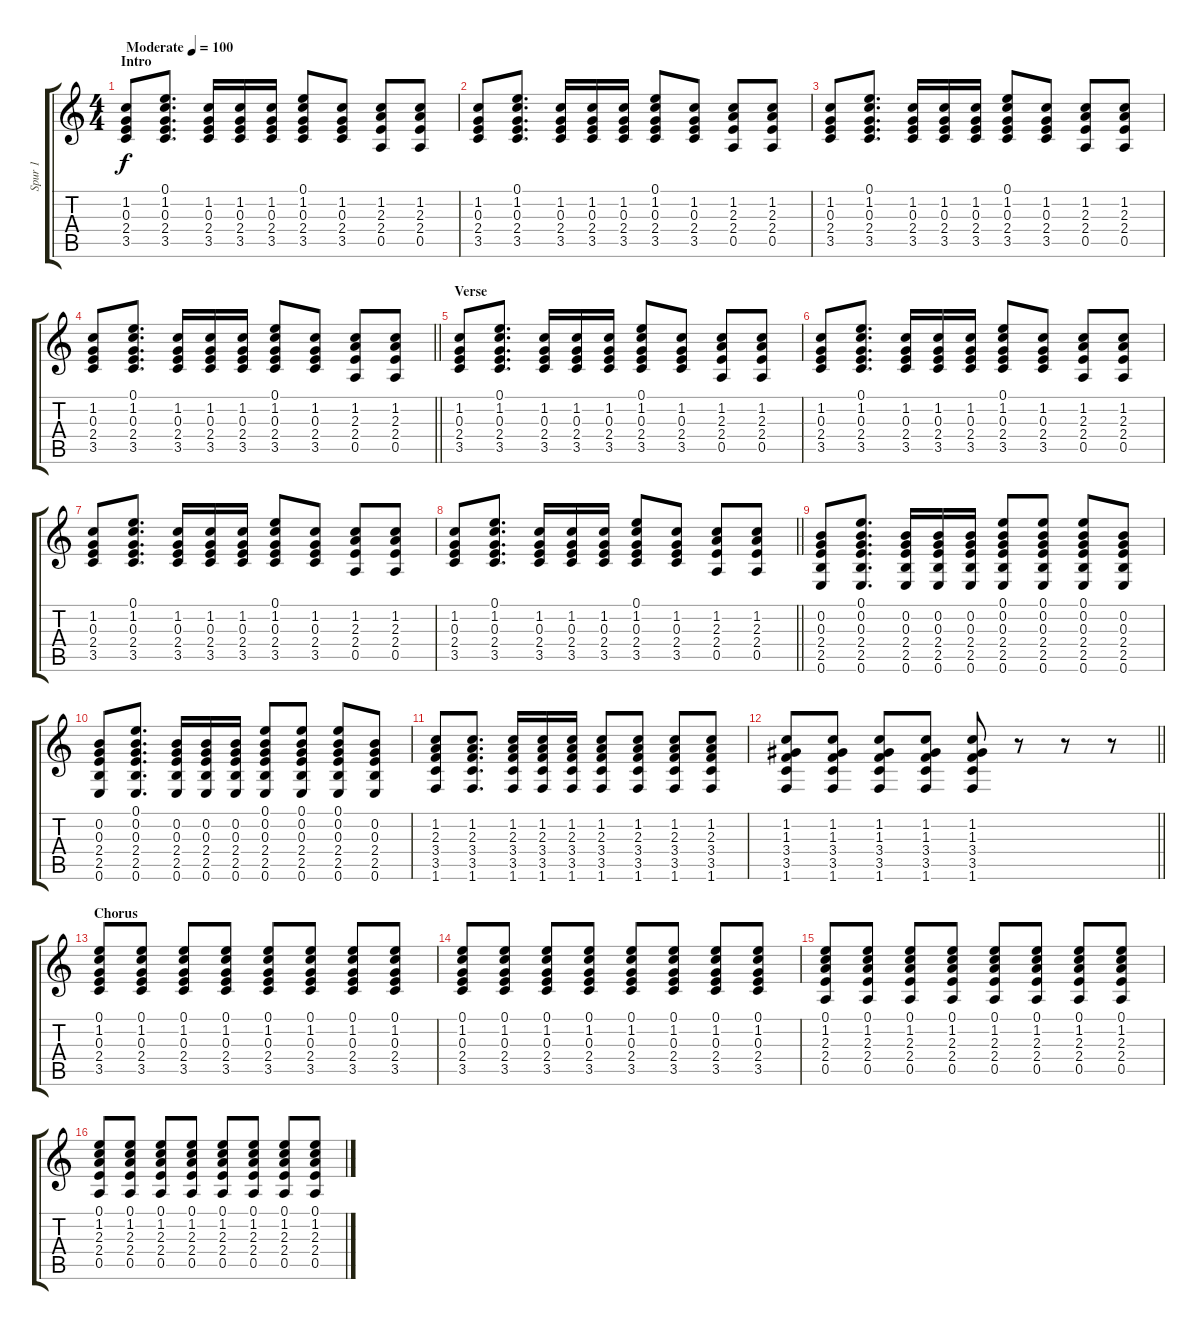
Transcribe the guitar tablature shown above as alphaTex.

\track ("Spur 1" "Spur 1") {instrument acousticguitarsteel}
\staff {score tabs}
\tuning (E4 B3 G3 D3 A2 E2) {hide}
\ts (4 4)
\section ("" "Intro")
\tempo (100 "Moderate")
\clef g2
\ks c
(1.2 0.3 2.4 3.5).8{dy f instrument acousticguitarsteel} (0.1 1.2 0.3 2.4 3.5).8{d} (1.2 0.3 2.4 3.5).16 (1.2 0.3 2.4 3.5).16 (1.2 0.3 2.4 3.5).16 (0.1 1.2 0.3 2.4 3.5).8 (1.2 0.3 2.4 3.5).8 (1.2 2.3 2.4 0.5).8 (1.2 2.3 2.4 0.5).8 |
(1.2 0.3 2.4 3.5).8 (0.1 1.2 0.3 2.4 3.5).8{d} (1.2 0.3 2.4 3.5).16 (1.2 0.3 2.4 3.5).16 (1.2 0.3 2.4 3.5).16 (0.1 1.2 0.3 2.4 3.5).8 (1.2 0.3 2.4 3.5).8 (1.2 2.3 2.4 0.5).8 (1.2 2.3 2.4 0.5).8 |
(1.2 0.3 2.4 3.5).8 (0.1 1.2 0.3 2.4 3.5).8{d} (1.2 0.3 2.4 3.5).16 (1.2 0.3 2.4 3.5).16 (1.2 0.3 2.4 3.5).16 (0.1 1.2 0.3 2.4 3.5).8 (1.2 0.3 2.4 3.5).8 (1.2 2.3 2.4 0.5).8 (1.2 2.3 2.4 0.5).8 |
\barLineRight lightlight
(1.2 0.3 2.4 3.5).8 (0.1 1.2 0.3 2.4 3.5).8{d} (1.2 0.3 2.4 3.5).16 (1.2 0.3 2.4 3.5).16 (1.2 0.3 2.4 3.5).16 (0.1 1.2 0.3 2.4 3.5).8 (1.2 0.3 2.4 3.5).8 (1.2 2.3 2.4 0.5).8 (1.2 2.3 2.4 0.5).8 |
\section ("" "Verse")
(1.2 0.3 2.4 3.5).8 (0.1 1.2 0.3 2.4 3.5).8{d} (1.2 0.3 2.4 3.5).16 (1.2 0.3 2.4 3.5).16 (1.2 0.3 2.4 3.5).16 (0.1 1.2 0.3 2.4 3.5).8 (1.2 0.3 2.4 3.5).8 (1.2 2.3 2.4 0.5).8 (1.2 2.3 2.4 0.5).8 |
(1.2 0.3 2.4 3.5).8 (0.1 1.2 0.3 2.4 3.5).8{d} (1.2 0.3 2.4 3.5).16 (1.2 0.3 2.4 3.5).16 (1.2 0.3 2.4 3.5).16 (0.1 1.2 0.3 2.4 3.5).8 (1.2 0.3 2.4 3.5).8 (1.2 2.3 2.4 0.5).8 (1.2 2.3 2.4 0.5).8 |
(1.2 0.3 2.4 3.5).8 (0.1 1.2 0.3 2.4 3.5).8{d} (1.2 0.3 2.4 3.5).16 (1.2 0.3 2.4 3.5).16 (1.2 0.3 2.4 3.5).16 (0.1 1.2 0.3 2.4 3.5).8 (1.2 0.3 2.4 3.5).8 (1.2 2.3 2.4 0.5).8 (1.2 2.3 2.4 0.5).8 |
\barLineRight lightlight
(1.2 0.3 2.4 3.5).8 (0.1 1.2 0.3 2.4 3.5).8{d} (1.2 0.3 2.4 3.5).16 (1.2 0.3 2.4 3.5).16 (1.2 0.3 2.4 3.5).16 (0.1 1.2 0.3 2.4 3.5).8 (1.2 0.3 2.4 3.5).8 (1.2 2.3 2.4 0.5).8 (1.2 2.3 2.4 0.5).8 |
(0.2 0.3 2.4 2.5 0.6).8 (0.1 0.2 0.3 2.4 2.5 0.6).8{d} (0.2 0.3 2.4 2.5 0.6).16 (0.2 0.3 2.4 2.5 0.6).16 (0.2 0.3 2.4 2.5 0.6).16 (0.1 0.2 0.3 2.4 2.5 0.6).8 (0.1 0.2 0.3 2.4 2.5 0.6).8 (0.1 0.2 0.3 2.4 2.5 0.6).8 (0.2 0.3 2.4 2.5 0.6).8 |
(0.2 0.3 2.4 2.5 0.6).8 (0.1 0.2 0.3 2.4 2.5 0.6).8{d} (0.2 0.3 2.4 2.5 0.6).16 (0.2 0.3 2.4 2.5 0.6).16 (0.2 0.3 2.4 2.5 0.6).16 (0.1 0.2 0.3 2.4 2.5 0.6).8 (0.1 0.2 0.3 2.4 2.5 0.6).8 (0.1 0.2 0.3 2.4 2.5 0.6).8 (0.2 0.3 2.4 2.5 0.6).8 |
(1.2 2.3 3.4 3.5 1.6).8 (1.2 2.3 3.4 3.5 1.6).8{d} (1.2 2.3 3.4 3.5 1.6).16 (1.2 2.3 3.4 3.5 1.6).16 (1.2 2.3 3.4 3.5 1.6).16 (1.2 2.3 3.4 3.5 1.6).8 (1.2 2.3 3.4 3.5 1.6).8 (1.2 2.3 3.4 3.5 1.6).8 (1.2 2.3 3.4 3.5 1.6).8 |
\barLineRight lightlight
(1.2 1.3 3.4 3.5 1.6).8 (1.2 1.3 3.4 3.5 1.6).8 (1.2 1.3 3.4 3.5 1.6).8 (1.2 1.3 3.4 3.5 1.6).8 (1.2 1.3 3.4 3.5 1.6).8 r.8 r.8 r.8 |
\section ("" "Chorus")
(0.1 1.2 0.3 2.4 3.5).8 (0.1 1.2 0.3 2.4 3.5).8 (0.1 1.2 0.3 2.4 3.5).8 (0.1 1.2 0.3 2.4 3.5).8 (0.1 1.2 0.3 2.4 3.5).8 (0.1 1.2 0.3 2.4 3.5).8 (0.1 1.2 0.3 2.4 3.5).8 (0.1 1.2 0.3 2.4 3.5).8 |
(0.1 1.2 0.3 2.4 3.5).8 (0.1 1.2 0.3 2.4 3.5).8 (0.1 1.2 0.3 2.4 3.5).8 (0.1 1.2 0.3 2.4 3.5).8 (0.1 1.2 0.3 2.4 3.5).8 (0.1 1.2 0.3 2.4 3.5).8 (0.1 1.2 0.3 2.4 3.5).8 (0.1 1.2 0.3 2.4 3.5).8 |
(0.1 1.2 2.3 2.4 0.5).8 (0.1 1.2 2.3 2.4 0.5).8 (0.1 1.2 2.3 2.4 0.5).8 (0.1 1.2 2.3 2.4 0.5).8 (0.1 1.2 2.3 2.4 0.5).8 (0.1 1.2 2.3 2.4 0.5).8 (0.1 1.2 2.3 2.4 0.5).8 (0.1 1.2 2.3 2.4 0.5).8 |
(0.1 1.2 2.3 2.4 0.5).8 (0.1 1.2 2.3 2.4 0.5).8 (0.1 1.2 2.3 2.4 0.5).8 (0.1 1.2 2.3 2.4 0.5).8 (0.1 1.2 2.3 2.4 0.5).8 (0.1 1.2 2.3 2.4 0.5).8 (0.1 1.2 2.3 2.4 0.5).8 (0.1 1.2 2.3 2.4 0.5).8
